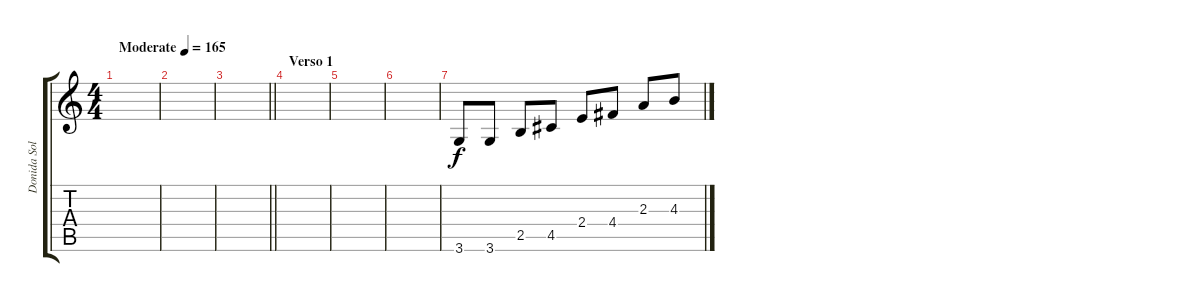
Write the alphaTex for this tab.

\track ("Donida Solo" "Donida Sol") {instrument distortionguitar}
\staff {score tabs}
\tuning (E4 B3 G3 D3 A2 E2) {hide}
\ts (4 4)
\tempo (165 "Moderate")
\clef g2
\ks c
|
|
\barLineRight lightlight
|
\section ("" "Verso 1")
|
|
|
3.6.8 3.6.8 2.5.8 4.5.8 2.4.8 4.4.8 2.3.8 4.3.8
